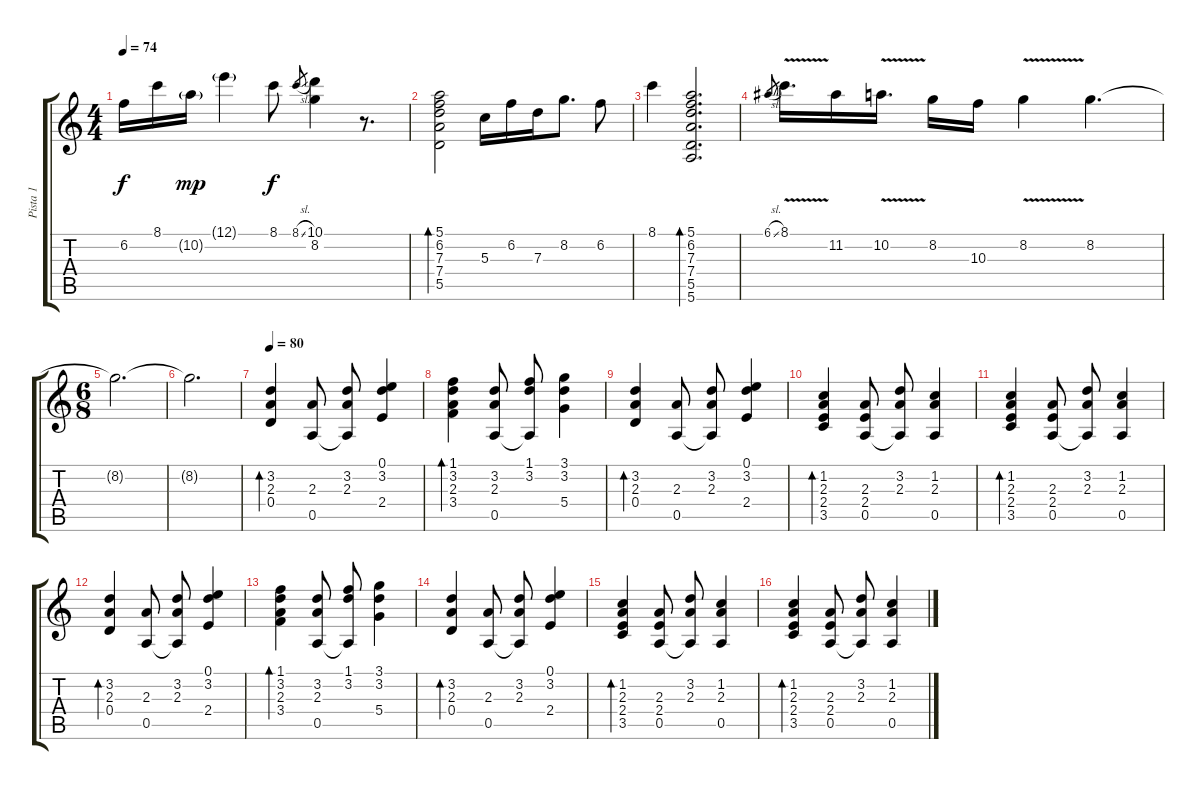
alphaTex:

\track ("Pista 1" "Pista 1") {instrument acousticguitarnylon}
\staff {score tabs}
\tuning (E4 B3 G3 D3 A2 E2) {hide}
\ts (4 4)
\tempo 74
\clef g2
\ks c
6.2.16{dy f} 8.1.16 10.2{g}.16{dy mp} 12.1{g}.4 8.1.8{dy f} 8.1{sl}.8{gr} (10.1 8.2).4 r.8{d} |
(5.1 6.2 7.3 7.4 5.5).2{bd 60} 5.3.16 6.2.16 7.3.16 8.2.8{d} 6.2.8 |
8.1.4 (5.1 6.2 7.3 7.4 5.5 5.6).2{d bd 60} |
6.1{sl}.8{gr} 8.1{v}.16{d} 11.2.16 10.2{v}.16{d} 8.2.16 10.3.16 8.2{v}.4 8.2.4{d} |
\ts (6 8)
8.2{t}.2{d} |
8.2{t}.2{d} |
\tempo 80
(3.2 2.3 0.4).4{bd 240} (2.3 0.5).8 (3.2 2.3 0.5{t}).8 (0.1 3.2 2.4).4 |
(1.1 3.2 2.3 3.4).4{bd 240} (3.2 2.3 0.5).8 (1.1 3.2 0.5{t}).8 (3.1 3.2 5.4).4 |
(3.2 2.3 0.4).4{bd 240} (2.3 0.5).8 (3.2 2.3 0.5{t}).8 (0.1 3.2 2.4).4 |
(1.2 2.3 2.4 3.5).4{bd 240} (2.3 2.4 0.5).8 (3.2 2.3 0.5{t}).8 (1.2 2.3 0.5).4 |
(1.2 2.3 2.4 3.5).4{bd 240} (2.3 2.4 0.5).8 (3.2 2.3 0.5{t}).8 (1.2 2.3 0.5).4 |
(3.2 2.3 0.4).4{bd 240} (2.3 0.5).8 (3.2 2.3 0.5{t}).8 (0.1 3.2 2.4).4 |
(1.1 3.2 2.3 3.4).4{bd 240} (3.2 2.3 0.5).8 (1.1 3.2 0.5{t}).8 (3.1 3.2 5.4).4 |
(3.2 2.3 0.4).4{bd 240} (2.3 0.5).8 (3.2 2.3 0.5{t}).8 (0.1 3.2 2.4).4 |
(1.2 2.3 2.4 3.5).4{bd 240} (2.3 2.4 0.5).8 (3.2 2.3 0.5{t}).8 (1.2 2.3 0.5).4 |
(1.2 2.3 2.4 3.5).4{bd 240} (2.3 2.4 0.5).8 (3.2 2.3 0.5{t}).8 (1.2 2.3 0.5).4
